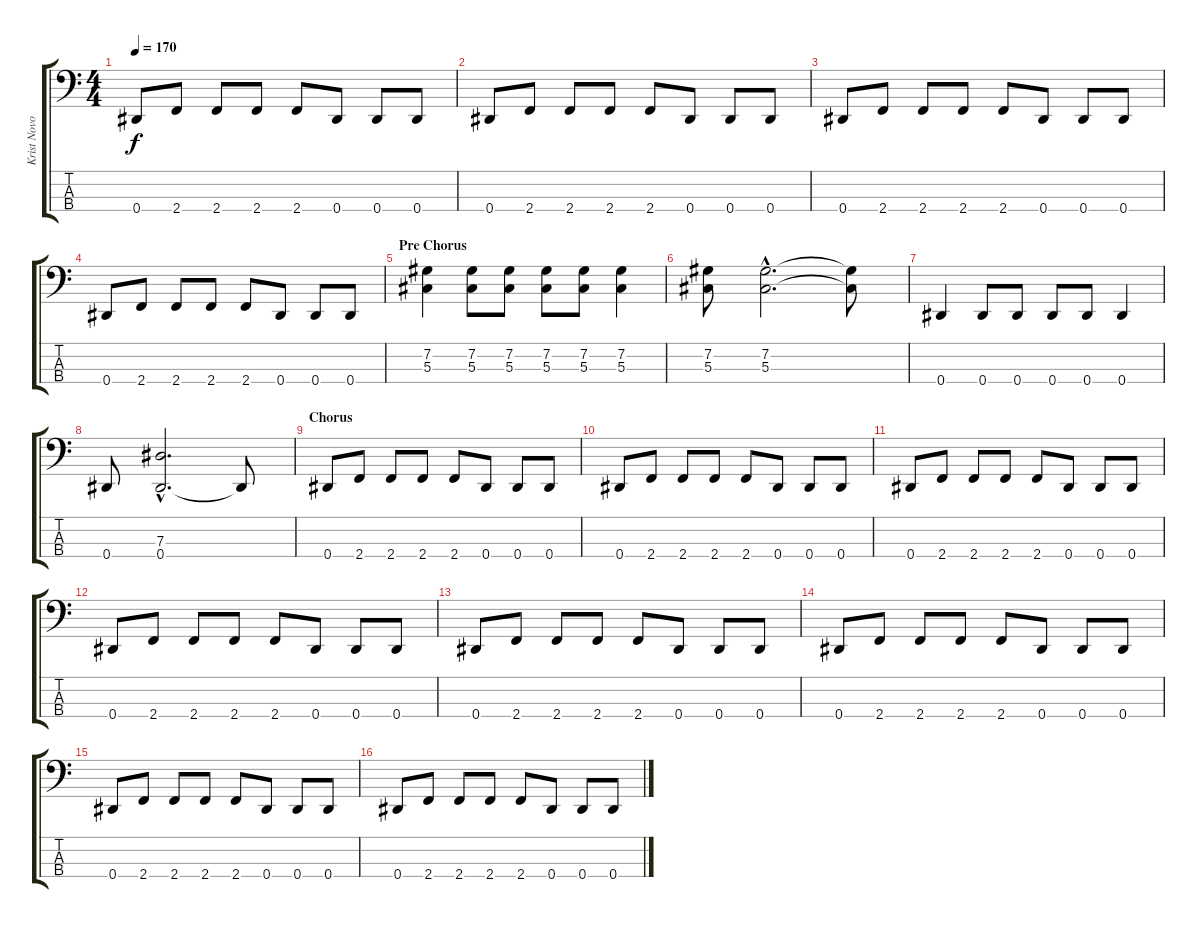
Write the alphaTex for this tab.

\track ("Krist Novoselic (Bass)" "Krist Novo") {instrument electricbassfinger}
\staff {score tabs}
\tuning (Gb2 Db2 Ab1 Eb1) {hide}
\ts (4 4)
\tempo 170
\clef f4
\ks c
0.4.8{dy f} 2.4.8 2.4.8 2.4.8 2.4.8 0.4.8 0.4.8 0.4.8 |
0.4.8 2.4.8 2.4.8 2.4.8 2.4.8 0.4.8 0.4.8 0.4.8 |
0.4.8 2.4.8 2.4.8 2.4.8 2.4.8 0.4.8 0.4.8 0.4.8 |
0.4.8 2.4.8 2.4.8 2.4.8 2.4.8 0.4.8 0.4.8 0.4.8 |
\section ("" "Pre Chorus")
(7.2 5.3).4 (7.2 5.3).8 (7.2 5.3).8 (7.2 5.3).8 (7.2 5.3).8 (7.2 5.3).4 |
(7.2 5.3).8 (7.2{hac} 5.3{hac}).2{d} (7.2{t} 5.3{t}).8 |
0.4.4 0.4.8 0.4.8 0.4.8 0.4.8 0.4.4 |
0.4.8 (7.3{hac} 0.4{hac}).2{d} 0.4{t}.8 |
\section ("" "Chorus")
0.4.8 2.4.8 2.4.8 2.4.8 2.4.8 0.4.8 0.4.8 0.4.8 |
0.4.8 2.4.8 2.4.8 2.4.8 2.4.8 0.4.8 0.4.8 0.4.8 |
0.4.8 2.4.8 2.4.8 2.4.8 2.4.8 0.4.8 0.4.8 0.4.8 |
0.4.8 2.4.8 2.4.8 2.4.8 2.4.8 0.4.8 0.4.8 0.4.8 |
0.4.8 2.4.8 2.4.8 2.4.8 2.4.8 0.4.8 0.4.8 0.4.8 |
0.4.8 2.4.8 2.4.8 2.4.8 2.4.8 0.4.8 0.4.8 0.4.8 |
0.4.8 2.4.8 2.4.8 2.4.8 2.4.8 0.4.8 0.4.8 0.4.8 |
0.4.8 2.4.8 2.4.8 2.4.8 2.4.8 0.4.8 0.4.8 0.4.8
